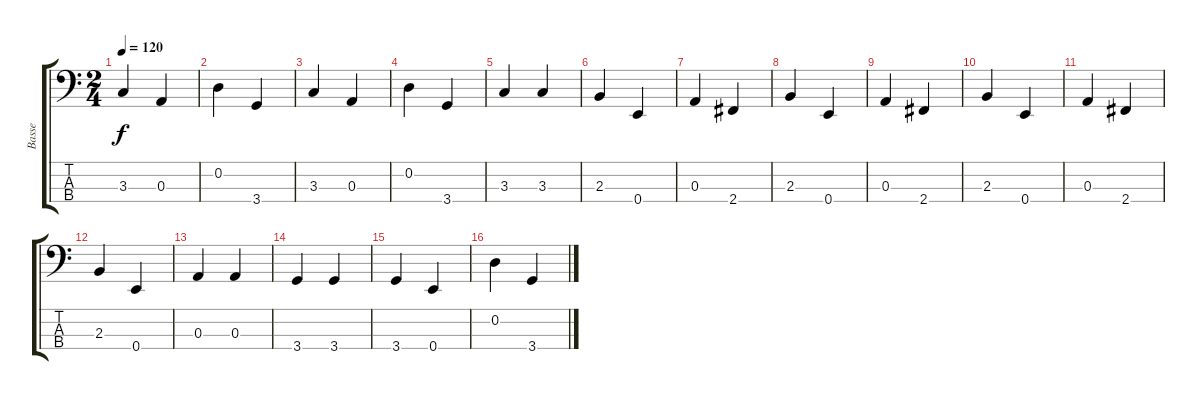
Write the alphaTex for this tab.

\track ("Basse" "Basse") {instrument acousticbass}
\staff {score tabs}
\tuning (G2 D2 A1 E1) {hide}
\ts (2 4)
\tempo 120
\clef f4
\ks c
3.3.4{dy f} 0.3.4 |
0.2.4 3.4.4 |
3.3.4 0.3.4 |
0.2.4 3.4.4 |
3.3.4 3.3.4 |
2.3.4 0.4.4 |
0.3.4 2.4.4 |
2.3.4 0.4.4 |
0.3.4 2.4.4 |
2.3.4 0.4.4 |
0.3.4 2.4.4 |
2.3.4 0.4.4 |
0.3.4 0.3.4 |
3.4.4 3.4.4 |
3.4.4 0.4.4 |
0.2.4 3.4.4
